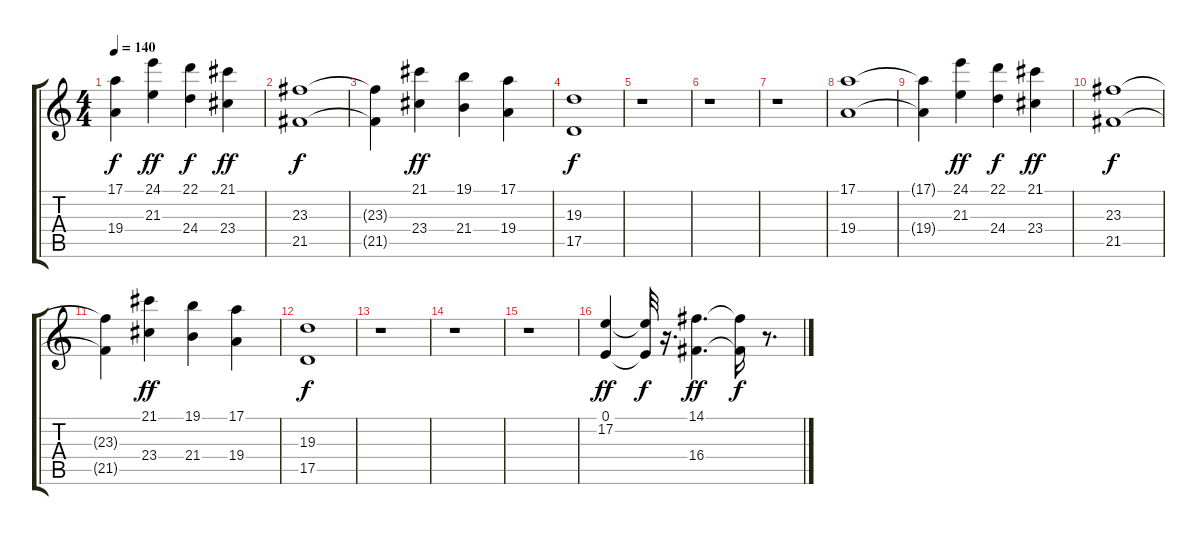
\track "" {instrument stringensemble1}
\staff {score tabs}
\tuning (E4 B3 G3 D3 A2 E2) {hide}
\ts (4 4)
\tempo 140
\clef g2
\ks c
(17.1{t} 19.4{t}).4{dy f} (24.1 21.3).4{dy ff} (22.1 24.4).4{dy f} (21.1 23.4).4{dy ff} |
(23.3 21.5).1{dy f} |
(23.3{t} 21.5{t}).4 (21.1 23.4).4{dy ff} (19.1 21.4).4 (17.1 19.4).4 |
(19.3 17.5).1{dy f} |
r.1 |
r.1 |
r.1 |
(17.1 19.4).1 |
(17.1{t} 19.4{t}).4 (24.1 21.3).4{dy ff} (22.1 24.4).4{dy f} (21.1 23.4).4{dy ff} |
(23.3 21.5).1{dy f} |
(23.3{t} 21.5{t}).4 (21.1 23.4).4{dy ff} (19.1 21.4).4 (17.1 19.4).4 |
(19.3 17.5).1{dy f} |
r.1 |
r.1 |
r.1 |
(0.1 17.2).4{dy ff} (0.1{t} 17.2{t}).32{dy f} r.16{d} (14.1 16.4).4{d dy ff} (14.1{t} 16.4{t}).16{dy f} r.8{d}
